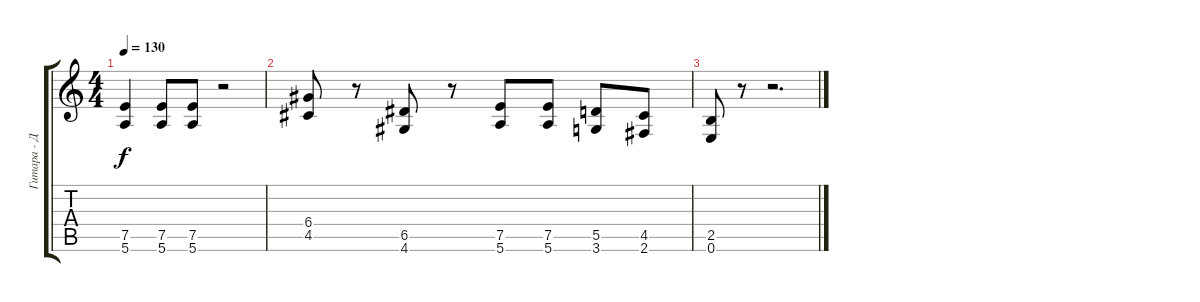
\track ("Гитара - Дэн Фертита" "Гитара - Д") {instrument overdrivenguitar}
\staff {score tabs}
\tuning (E4 B3 G3 D3 A2 E2) {hide}
\ts (4 4)
\tempo 130
\clef g2
\ks c
(7.5 5.6).4{dy f} (7.5 5.6).8 (7.5 5.6).8 r.2 |
(6.4 4.5).8 r.8 (6.5 4.6).8 r.8 (7.5 5.6).8 (7.5 5.6).8 (5.5 3.6).8 (4.5 2.6).8 |
(2.5 0.6).8 r.8 r.2{d}
